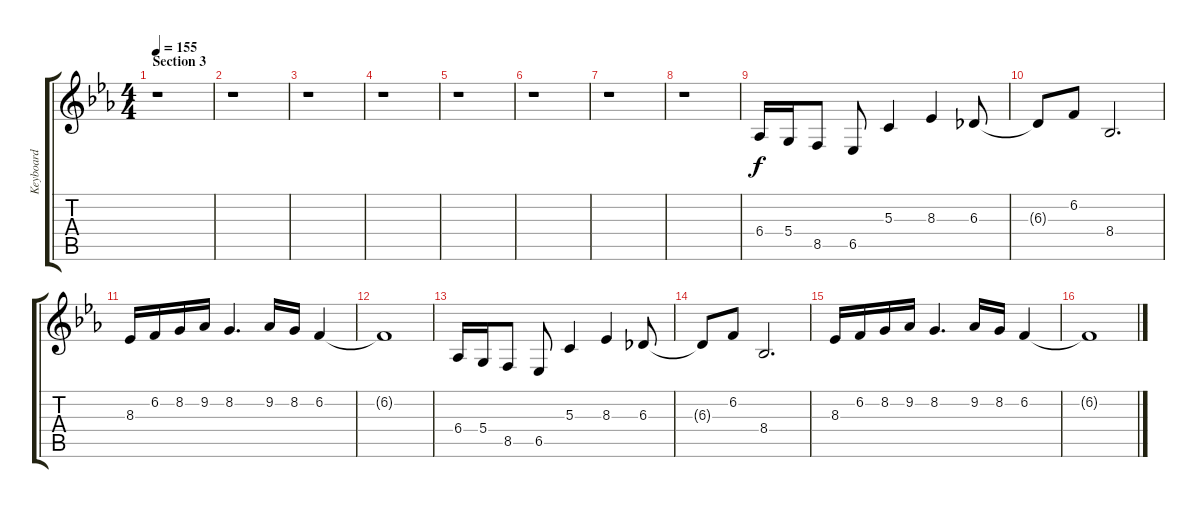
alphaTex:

\track ("Keyboard" "Keyboard") {instrument harpsichord}
\staff {score tabs}
\tuning (E4 B3 G3 D3 A2 E2) {hide}
\ts (4 4)
\section ("" "Section 3")
\tempo 155
\clef g2
\ks eb
r.1{dy f} |
r.1 |
r.1 |
r.1 |
r.1 |
r.1 |
r.1 |
r.1 |
6.4.16 5.4.16 8.5.8 6.5.8 5.3.4 8.3.4 6.3.8 |
6.3{t}.8 6.2.8 8.4.2{d} |
8.3.16 6.2.16 8.2.16 9.2.16 8.2.4{d} 9.2.16 8.2.16 6.2.4 |
6.2{t}.1 |
6.4.16 5.4.16 8.5.8 6.5.8 5.3.4 8.3.4 6.3.8 |
6.3{t}.8 6.2.8 8.4.2{d} |
8.3.16 6.2.16 8.2.16 9.2.16 8.2.4{d} 9.2.16 8.2.16 6.2.4 |
6.2{t}.1
